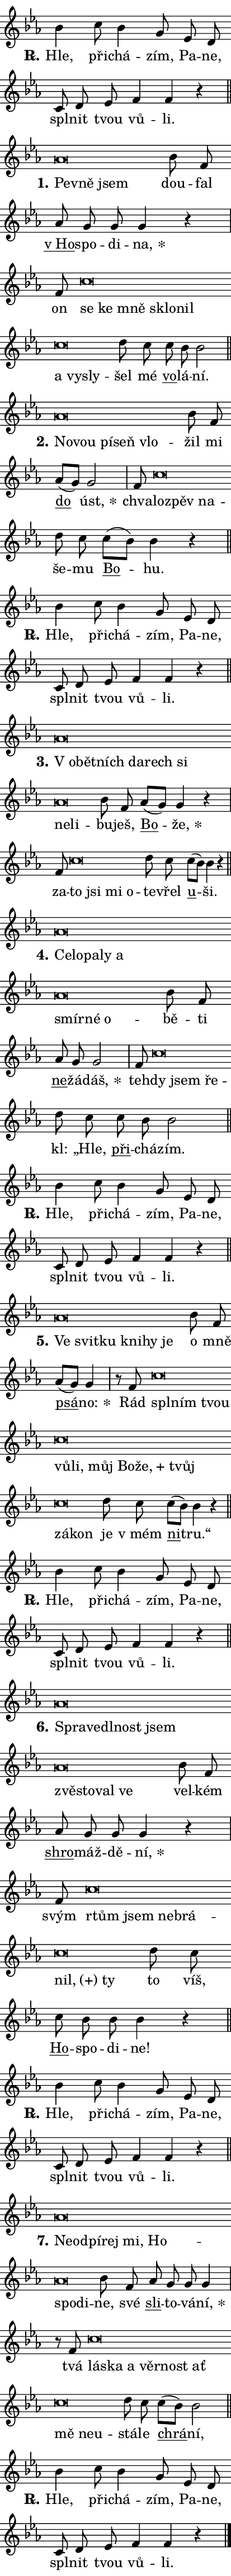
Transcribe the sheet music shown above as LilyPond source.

\version "2.22.1"
\header { tagline = "" }
\paper {
  indent = 0\cm
  top-margin = 0\cm
  right-margin = 0\cm
  bottom-margin = 0\cm
  left-margin = 0\cm
  paper-width = 7\cm
  page-breaking = #ly:one-page-breaking
  system-system-spacing.basic-distance = #11
  score-system-spacing.basic-distance = #11.3
  ragged-last = ##f
}


%% Author: Thomas Morley
%% https://lists.gnu.org/archive/html/lilypond-user/2020-05/msg00002.html
#(define (line-position grob)
"Returns position of @var[grob} in current system:
   @code{'start}, if at first time-step
   @code{'end}, if at last time-step
   @code{'middle} otherwise
"
  (let* ((col (ly:item-get-column grob))
         (ln (ly:grob-object col 'left-neighbor))
         (rn (ly:grob-object col 'right-neighbor))
         (col-to-check-left (if (ly:grob? ln) ln col))
         (col-to-check-right (if (ly:grob? rn) rn col))
         (break-dir-left
           (and
             (ly:grob-property col-to-check-left 'non-musical #f)
             (ly:item-break-dir col-to-check-left)))
         (break-dir-right
           (and
             (ly:grob-property col-to-check-right 'non-musical #f)
             (ly:item-break-dir col-to-check-right))))
        (cond ((eqv? 1 break-dir-left) 'start)
              ((eqv? -1 break-dir-right) 'end)
              (else 'middle))))

#(define (tranparent-at-line-position vctor)
  (lambda (grob)
  "Relying on @code{line-position} select the relevant enry from @var{vctor}.
Used to determine transparency,"
    (case (line-position grob)
      ((end) (not (vector-ref vctor 0)))
      ((middle) (not (vector-ref vctor 1)))
      ((start) (not (vector-ref vctor 2))))))

noteHeadBreakVisibility =
#(define-music-function (break-visibility)(vector?)
"Makes @code{NoteHead}s transparent relying on @var{break-visibility}"
#{
  \override NoteHead.transparent =
    #(tranparent-at-line-position break-visibility)
#})

#(define delete-ledgers-for-transparent-note-heads
  (lambda (grob)
    "Reads whether a @code{NoteHead} is transparent.
If so this @code{NoteHead} is removed from @code{'note-heads} from
@var{grob}, which is supposed to be @code{LedgerLineSpanner}.
As a result ledgers are not printed for this @code{NoteHead}"
    (let* ((nhds-array (ly:grob-object grob 'note-heads))
           (nhds-list
             (if (ly:grob-array? nhds-array)
                 (ly:grob-array->list nhds-array)
                 '()))
           ;; Relies on the transparent-property being done before
           ;; Staff.LedgerLineSpanner.after-line-breaking is executed.
           ;; This is fragile ...
           (to-keep
             (remove
               (lambda (nhd)
                 (ly:grob-property nhd 'transparent #f))
               nhds-list)))
      ;; TODO find a better method to iterate over grob-arrays, similiar
      ;; to filter/remove etc for lists
      ;; For now rebuilt from scratch
      (set! (ly:grob-object grob 'note-heads)  '())
      (for-each
        (lambda (nhd)
          (ly:pointer-group-interface::add-grob grob 'note-heads nhd))
        to-keep))))

hideNotes = {
  \noteHeadBreakVisibility #begin-of-line-visible
}
unHideNotes = {
  \noteHeadBreakVisibility #all-visible
}

% work-around for resetting accidentals
% https://lilypond.org/doc/v2.23/Documentation/notation/displaying-rhythms#unmetered-music
cadenzaMeasure = {
  \cadenzaOff
  \partial 1024 s1024
  \cadenzaOn
}

#(define-markup-command (accent layout props text) (markup?)
  "Underline accented syllable"
  (interpret-markup layout props
    #{\markup \override #'(offset . 4.3) \underline { #text }#}))

responsum = \markup \concat {
  "R" \hspace #-1.05 \path #0.1 #'((moveto 0 0.07) (lineto 0.9 0.8)) \hspace #0.05 "."
}

\layout {
    \context {
        \Staff
        \remove "Time_signature_engraver"
        \override LedgerLineSpanner.after-line-breaking = #delete-ledgers-for-transparent-note-heads
    }
    \context {
        \Voice {
            \override NoteHead.output-attributes = #'((class . "notehead"))
            \override Hairpin.height = #0.55
        }
    }
    \context {
        \Lyrics {
            \override StanzaNumber.output-attributes = #'((class . "stanzanumber"))
            \override LyricSpace.minimum-distance = #0.9
            \override LyricText.font-name = #"TeX Gyre Schola"
            \override LyricText.font-size = 1
            \override StanzaNumber.font-name = #"TeX Gyre Schola Bold"
            \override StanzaNumber.font-size = 1
        }
    }
}

% magnetic-lyrics.ily
%
%   written by
%     Jean Abou Samra <jean@abou-samra.fr>
%     Werner Lemberg <wl@gnu.org>
%
%   adapted by
%     Jiri Hon <jiri.hon@gmail.com>
%
% Version 2022-Apr-15

% https://www.mail-archive.com/lilypond-user@gnu.org/msg149350.html

#(define (Left_hyphen_pointer_engraver context)
   "Collect syllable-hyphen-syllable occurrences in lyrics and store
them in properties.  This engraver only looks to the left.  For
example, if the lyrics input is @code{foo -- bar}, it does the
following.

@itemize @bullet
@item
Set the @code{text} property of the @code{LyricHyphen} grob between
@q{foo} and @q{bar} to @code{foo}.

@item
Set the @code{left-hyphen} property of the @code{LyricText} grob with
text @q{foo} to the @code{LyricHyphen} grob between @q{foo} and
@q{bar}.
@end itemize

Use this auxiliary engraver in combination with the
@code{lyric-@/text::@/apply-@/magnetic-@/offset!} hook."
   (let ((hyphen #f)
         (text #f))
     (make-engraver
      (acknowledgers
       ((lyric-syllable-interface engraver grob source-engraver)
        (set! text grob)))
      (end-acknowledgers
       ((lyric-hyphen-interface engraver grob source-engraver)
        ;(when (not (grob::has-interface grob 'lyric-space-interface))
          (set! hyphen grob)));)
      ((stop-translation-timestep engraver)
       (when (and text hyphen)
         (ly:grob-set-object! text 'left-hyphen hyphen))
       (set! text #f)
       (set! hyphen #f)))))

#(define (lyric-text::apply-magnetic-offset! grob)
   "If the space between two syllables is less than the value in
property @code{LyricText@/.details@/.squash-threshold}, move the right
syllable to the left so that it gets concatenated with the left
syllable.

Use this function as a hook for
@code{LyricText@/.after-@/line-@/breaking} if the
@code{Left_@/hyphen_@/pointer_@/engraver} is active."
   (let ((hyphen (ly:grob-object grob 'left-hyphen #f)))
     (when hyphen
       (let ((left-text (ly:spanner-bound hyphen LEFT)))
         (when (grob::has-interface left-text 'lyric-syllable-interface)
           (let* ((common (ly:grob-common-refpoint grob left-text X))
                  (this-x-ext (ly:grob-extent grob common X))
                  (left-x-ext
                   (begin
                     ;; Trigger magnetism for left-text.
                     (ly:grob-property left-text 'after-line-breaking)
                     (ly:grob-extent left-text common X)))
                  ;; `delta` is the gap width between two syllables.
                  (delta (- (interval-start this-x-ext)
                            (interval-end left-x-ext)))
                  (details (ly:grob-property grob 'details))
                  (threshold (assoc-get 'squash-threshold details 0.2)))
             (when (< delta threshold)
               (let* (;; We have to manipulate the input text so that
                      ;; ligatures crossing syllable boundaries are not
                      ;; disabled.  For languages based on the Latin
                      ;; script this is essentially a beautification.
                      ;; However, for non-Western scripts it can be a
                      ;; necessity.
                      (lt (ly:grob-property left-text 'text))
                      (rt (ly:grob-property grob 'text))
                      (is-space (grob::has-interface hyphen 'lyric-space-interface))
                      (space (if is-space " " ""))
                      (space-markup (grob-interpret-markup grob " "))
                      (space-size (interval-length (ly:stencil-extent space-markup X)))
                      (extra-delta (if is-space space-size 0))
                      ;; Append new syllable.
                      (ltrt-space (if (and (string? lt) (string? rt))
                                (string-append lt space rt)
                                (make-concat-markup (list lt space rt))))
                      ;; Right-align `ltrt` to the right side.
                      (ltrt-space-markup (grob-interpret-markup
                               grob
                               (make-translate-markup
                                (cons (interval-length this-x-ext) 0)
                                (make-right-align-markup ltrt-space)))))
                 (begin
                   ;; Don't print `left-text`.
                   (ly:grob-set-property! left-text 'stencil #f)
                   ;; Set text and stencil (which holds all collected
                   ;; syllables so far) and shift it to the left.
                   (ly:grob-set-property! grob 'text ltrt-space)
                   (ly:grob-set-property! grob 'stencil ltrt-space-markup)
                   (ly:grob-translate-axis! grob (- (- delta extra-delta)) X))))))))))


#(define (lyric-hyphen::displace-bounds-first grob)
   ;; Make very sure this callback isn't triggered too early.
   (let ((left (ly:spanner-bound grob LEFT))
         (right (ly:spanner-bound grob RIGHT)))
     (ly:grob-property left 'after-line-breaking)
     (ly:grob-property right 'after-line-breaking)
     (ly:lyric-hyphen::print grob)))

squashThreshold = #0.4

\layout {
  \context {
    \Lyrics
    \consists #Left_hyphen_pointer_engraver
    \override LyricText.after-line-breaking =
      #lyric-text::apply-magnetic-offset!
    \override LyricHyphen.stencil = #lyric-hyphen::displace-bounds-first
    \override LyricText.details.squash-threshold = \squashThreshold
    \override LyricHyphen.minimum-distance = 0
    \override LyricHyphen.minimum-length = \squashThreshold
  }
}

squash = \override LyricText.details.squash-threshold = 9999
unSquash = \override LyricText.details.squash-threshold = \squashThreshold

left = \override LyricText.self-alignment-X = #LEFT
unLeft = \revert LyricText.self-alignment-X

starOffset = #(lambda (grob) 
                (let ((x_offset (ly:self-alignment-interface::aligned-on-x-parent grob)))
                  (if (= x_offset 0) 0 (+ x_offset 1.2))))

star = #(define-music-function (syllable)(string?)
"Append star separator at the end of a syllable"
#{
  \once \override LyricText.X-offset = #starOffset
  \lyricmode { \markup {
    #syllable
    \override #'((font-name . "TeX Gyre Schola Bold")) \hspace #0.2 \lower #0.65 \larger "*"
  } }
#})

starAccent = #(define-music-function (syllable)(string?)
"Append star separator at the end of a syllable and make accent"
#{
  \once \override LyricText.X-offset = #starOffset
  \lyricmode { \markup {
    \accent #syllable
    \override #'((font-name . "TeX Gyre Schola Bold")) \hspace #0.2 \lower #0.65 \larger "*"
  } }
#})

breath = #(define-music-function (syllable)(string?)
"Append breathing indicator at the end of a syllable"
#{
  \lyricmode { \markup { #syllable "+" } }
#})

optionalBreath = #(define-music-function (syllable)(string?)
"Append optional breathing indicator at the end of a syllable"
#{
  \lyricmode { \markup { #syllable "(+)" } }
#})


\score {
    <<
        \new Voice = "melody" { \cadenzaOn \key es \major \relative { bes'4 c8 bes4 g8 \bar "" es d \bar "" c d es \bar "" f4 f r \cadenzaMeasure \bar "||" \break } }
        \new Lyrics \lyricsto "melody" { \lyricmode { \set stanza = \responsum
Hle, při -- chá -- zím, Pa -- ne, spl -- nit tvou vů -- li. } }
    >>
    \layout {}
}

\score {
    <<
        \new Voice = "melody" { \cadenzaOn \key es \major \relative { as'\breve*1/16 \hideNotes \breve*1/16 \breve*1/16 \bar "" \unHideNotes bes8 f \bar "" as g g g4 r \cadenzaMeasure \bar "|" f8 c'\breve*1/16 \hideNotes \breve*1/16 \bar "" \breve*1/16 \bar "" \breve*1/16 \bar "" \breve*1/16 \bar "" \breve*1/16 \bar "" \breve*1/16 \breve*1/16 \bar "" \unHideNotes d8 c \bar "" c bes bes2 \cadenzaMeasure \bar "||" \break } }
        \new Lyrics \lyricsto "melody" { \lyricmode { \set stanza = "1."
\left Pev -- \squash ně jsem \unLeft \unSquash dou -- fal \markup \accent "v Ho" -- spo -- di -- \star na, on \left se \squash ke mně sklo -- nil a vy -- sly -- \unLeft \unSquash šel mé \markup \accent vo -- lá -- ní. } }
    >>
    \layout {}
}

\score {
    <<
        \new Voice = "melody" { \cadenzaOn \key es \major \relative { as'\breve*1/16 \hideNotes \breve*1/16 \bar "" \breve*1/16 \bar "" \breve*1/16 \breve*1/16 \bar "" \unHideNotes bes8 f \bar "" as[( g)] g2 \cadenzaMeasure \bar "|" f8 c'\breve*1/16 \hideNotes \breve*1/16 \breve*1/16 \bar "" \unHideNotes d8 c \bar "" c[( bes)] bes4 r \cadenzaMeasure \bar "||" \break } }
        \new Lyrics \lyricsto "melody" { \lyricmode { \set stanza = "2."
\left No -- \squash vou pí -- seň vlo -- \unLeft \unSquash žil mi \markup \accent do \star úst, chva -- \left lo -- \squash zpěv na -- \unLeft \unSquash še -- mu \markup \accent Bo -- hu. } }
    >>
    \layout {}
}

\score {
    <<
        \new Voice = "melody" { \cadenzaOn \key es \major \relative { bes'4 c8 bes4 g8 \bar "" es d \bar "" c d es \bar "" f4 f r \cadenzaMeasure \bar "||" \break } }
        \new Lyrics \lyricsto "melody" { \lyricmode { \set stanza = \responsum
Hle, při -- chá -- zím, Pa -- ne, spl -- nit tvou vů -- li. } }
    >>
    \layout {}
}

\score {
    <<
        \new Voice = "melody" { \cadenzaOn \key es \major \relative { as'\breve*1/16 \hideNotes \breve*1/16 \bar "" \breve*1/16 \bar "" \breve*1/16 \bar "" \breve*1/16 \bar "" \breve*1/16 \bar "" \breve*1/16 \breve*1/16 \bar "" \unHideNotes bes8 f \bar "" as[( g)] g4 r \cadenzaMeasure \bar "|" f8 c'\breve*1/16 \hideNotes \breve*1/16 \bar "" \breve*1/16 \breve*1/16 \bar "" \unHideNotes d8 c \bar "" c[( bes)] bes4 r \cadenzaMeasure \bar "||" \break } }
        \new Lyrics \lyricsto "melody" { \lyricmode { \set stanza = "3."
\left "V o" -- \squash bět -- ních da -- rech si ne -- li -- \unLeft \unSquash bu -- ješ, \markup \accent Bo -- \star že, za -- \left to \squash jsi mi o -- \unLeft \unSquash te -- vřel \markup \accent u -- ši. } }
    >>
    \layout {}
}

\score {
    <<
        \new Voice = "melody" { \cadenzaOn \key es \major \relative { as'\breve*1/16 \hideNotes \breve*1/16 \bar "" \breve*1/16 \bar "" \breve*1/16 \bar "" \breve*1/16 \bar "" \breve*1/16 \bar "" \breve*1/16 \breve*1/16 \bar "" \unHideNotes bes8 f \bar "" as g g2 \cadenzaMeasure \bar "|" f8 c'\breve*1/16 \hideNotes \breve*1/16 \breve*1/16 \bar "" \unHideNotes d8 c \bar "" c bes bes2 \cadenzaMeasure \bar "||" \break } }
        \new Lyrics \lyricsto "melody" { \lyricmode { \set stanza = "4."
\left Ce -- \squash lo -- pa -- ly a smír -- né o -- \unLeft \unSquash bě -- ti \markup \accent ne -- žá -- \star dáš, teh -- \left dy \squash jsem ře -- \unLeft \unSquash kl: „Hle, \markup \accent při -- chá -- zím. } }
    >>
    \layout {}
}

\score {
    <<
        \new Voice = "melody" { \cadenzaOn \key es \major \relative { bes'4 c8 bes4 g8 \bar "" es d \bar "" c d es \bar "" f4 f r \cadenzaMeasure \bar "||" \break } }
        \new Lyrics \lyricsto "melody" { \lyricmode { \set stanza = \responsum
Hle, při -- chá -- zím, Pa -- ne, spl -- nit tvou vů -- li. } }
    >>
    \layout {}
}

\score {
    <<
        \new Voice = "melody" { \cadenzaOn \key es \major \relative { as'\breve*1/16 \hideNotes \breve*1/16 \bar "" \breve*1/16 \bar "" \breve*1/16 \bar "" \breve*1/16 \breve*1/16 \bar "" \unHideNotes bes8 f \bar "" as[( g)] g4 \cadenzaMeasure \bar "|" r8 f8 c'\breve*1/16 \hideNotes \breve*1/16 \bar "" \breve*1/16 \bar "" \breve*1/16 \bar "" \breve*1/16 \bar "" \breve*1/16 \bar "" \breve*1/16 \bar "" \breve*1/16 \bar "" \breve*1/16 \bar "" \breve*1/16 \breve*1/16 \bar "" \unHideNotes d8 c \bar "" c[( bes)] bes4 r \cadenzaMeasure \bar "||" \break } }
        \new Lyrics \lyricsto "melody" { \lyricmode { \set stanza = "5."
\left Ve \squash svit -- ku kni -- hy je \unLeft \unSquash o mně \markup \accent psá -- \star no: Rád \left spl -- \squash ním tvou vů -- li, můj Bo -- \breath "že," tvůj zá -- kon \unLeft \unSquash je "v mém" \markup \accent ni -- tru.“ } }
    >>
    \layout {}
}

\score {
    <<
        \new Voice = "melody" { \cadenzaOn \key es \major \relative { bes'4 c8 bes4 g8 \bar "" es d \bar "" c d es \bar "" f4 f r \cadenzaMeasure \bar "||" \break } }
        \new Lyrics \lyricsto "melody" { \lyricmode { \set stanza = \responsum
Hle, při -- chá -- zím, Pa -- ne, spl -- nit tvou vů -- li. } }
    >>
    \layout {}
}

\score {
    <<
        \new Voice = "melody" { \cadenzaOn \key es \major \relative { as'\breve*1/16 \hideNotes \breve*1/16 \bar "" \breve*1/16 \bar "" \breve*1/16 \bar "" \breve*1/16 \bar "" \breve*1/16 \bar "" \breve*1/16 \bar "" \breve*1/16 \breve*1/16 \bar "" \unHideNotes bes8 f \bar "" as g g g4 r \cadenzaMeasure \bar "|" f8 c'\breve*1/16 \hideNotes \breve*1/16 \bar "" \breve*1/16 \bar "" \breve*1/16 \bar "" \breve*1/16 \breve*1/16 \bar "" \unHideNotes d8 c \bar "" c bes bes bes4 r \cadenzaMeasure \bar "||" \break } }
        \new Lyrics \lyricsto "melody" { \lyricmode { \set stanza = "6."
\left Spra -- \squash ve -- dl -- nost jsem zvě -- sto -- val ve \unLeft \unSquash vel -- kém \markup \accent shro -- máž -- dě -- \star ní, svým \left rtům \squash jsem ne -- brá -- \optionalBreath nil, ty \unLeft \unSquash to víš, \markup \accent Ho -- spo -- di -- ne! } }
    >>
    \layout {}
}

\score {
    <<
        \new Voice = "melody" { \cadenzaOn \key es \major \relative { bes'4 c8 bes4 g8 \bar "" es d \bar "" c d es \bar "" f4 f r \cadenzaMeasure \bar "||" \break } }
        \new Lyrics \lyricsto "melody" { \lyricmode { \set stanza = \responsum
Hle, při -- chá -- zím, Pa -- ne, spl -- nit tvou vů -- li. } }
    >>
    \layout {}
}

\score {
    <<
        \new Voice = "melody" { \cadenzaOn \key es \major \relative { as'\breve*1/16 \hideNotes \breve*1/16 \bar "" \breve*1/16 \bar "" \breve*1/16 \bar "" \breve*1/16 \bar "" \breve*1/16 \bar "" \breve*1/16 \breve*1/16 \bar "" \unHideNotes bes8 f \bar "" as g g g4 \cadenzaMeasure \bar "|" r8 f8 c'\breve*1/16 \hideNotes \breve*1/16 \bar "" \breve*1/16 \bar "" \breve*1/16 \bar "" \breve*1/16 \bar "" \breve*1/16 \bar "" \breve*1/16 \bar "" \breve*1/16 \breve*1/16 \bar "" \unHideNotes d8 c \bar "" c[( bes)] bes2 \cadenzaMeasure \bar "||" \break } }
        \new Lyrics \lyricsto "melody" { \lyricmode { \set stanza = "7."
\left Ne -- \squash od -- pí -- rej mi, Ho -- spo -- di -- \unLeft \unSquash ne, své \markup \accent sli -- to -- vá -- \star ní, tvá \left lá -- \squash ska a věr -- nost ať mě ne -- u -- \unLeft \unSquash stá -- le \markup \accent chrá -- ní, } }
    >>
    \layout {}
}

\score {
    <<
        \new Voice = "melody" { \cadenzaOn \key es \major \relative { bes'4 c8 bes4 g8 \bar "" es d \bar "" c d es \bar "" f4 f r \cadenzaMeasure \bar "||" \break } \bar "|." }
        \new Lyrics \lyricsto "melody" { \lyricmode { \set stanza = \responsum
Hle, při -- chá -- zím, Pa -- ne, spl -- nit tvou vů -- li. } }
    >>
    \layout {}
}
